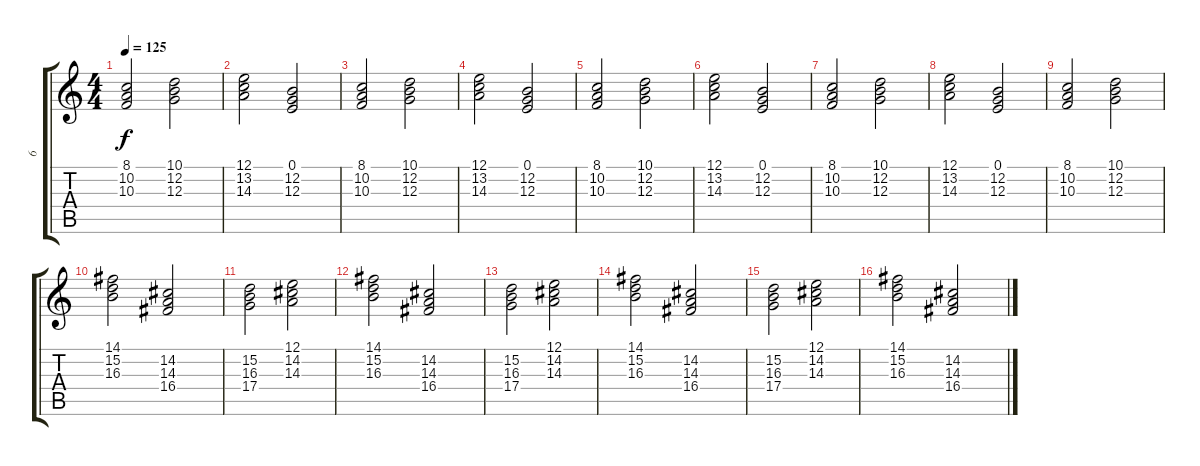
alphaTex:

\track ("6" "6") {instrument stringensemble2}
\staff {score tabs}
\tuning (E4 B3 G3 D3 A2 E2) {hide}
\ts (4 4)
\tempo 125
\clef g2
\ks c
(8.1 10.2 10.3).2{dy f} (10.1 12.2 12.3).2 |
(12.1 13.2 14.3).2 (0.1 12.2 12.3).2 |
(8.1 10.2 10.3).2 (10.1 12.2 12.3).2 |
(12.1 13.2 14.3).2 (0.1 12.2 12.3).2 |
(8.1 10.2 10.3).2 (10.1 12.2 12.3).2 |
(12.1 13.2 14.3).2 (0.1 12.2 12.3).2 |
(8.1 10.2 10.3).2 (10.1 12.2 12.3).2 |
(12.1 13.2 14.3).2 (0.1 12.2 12.3).2 |
(8.1 10.2 10.3).2 (10.1 12.2 12.3).2 |
(14.1 15.2 16.3).2 (14.2 14.3 16.4).2 |
(15.2 16.3 17.4).2 (12.1 14.2 14.3).2 |
(14.1 15.2 16.3).2 (14.2 14.3 16.4).2 |
(15.2 16.3 17.4).2 (12.1 14.2 14.3).2 |
(14.1 15.2 16.3).2 (14.2 14.3 16.4).2 |
(15.2 16.3 17.4).2 (12.1 14.2 14.3).2 |
(14.1 15.2 16.3).2 (14.2 14.3 16.4).2
